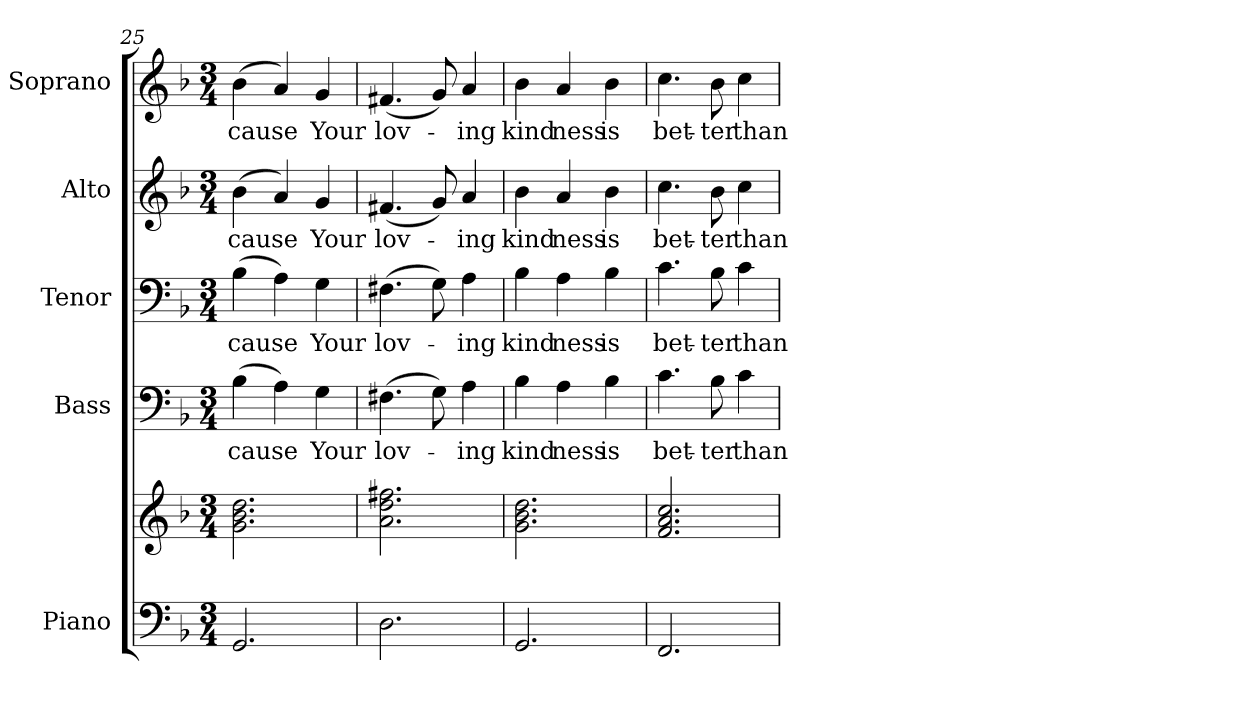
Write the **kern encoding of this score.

**kern	**kern	**kern	**text	**kern	**text	**kern	**text	**kern	**text
*part5	*part5	*part4	*part4	*part3	*part3	*part2	*part2	*part1	*part1
*staff6	*staff5	*staff4	*staff4	*staff3	*staff3	*staff2	*staff2	*staff1	*staff1
*I"Piano	*	*I"Bass	*	*I"Tenor	*	*I"Alto	*	*I"Soprano	*
*I'Pno.	*	*I'B.	*	*I'T.	*	*I'A.	*	*I'S.	*
!!LO:PB:g=z
*clefF4	*clefG2	*clefF4	*	*clefF4	*	*clefG2	*	*clefG2	*
*k[b-]	*k[b-]	*k[b-]	*	*k[b-]	*	*k[b-]	*	*k[b-]	*
*F:	*F:	*F:	*	*F:	*	*F:	*	*F:	*
*M3/4	*M3/4	*M3/4	*	*M3/4	*	*M3/4	*	*M3/4	*
=25	=25	=25	=25	=25	=25	=25	=25	=25	=25
!	!	!	!LO:LY:b:color=#000000	!	!	!	!	!	!
!	!	!	!	!	!LO:LY:b:color=#000000	!	!	!	!
!	!	!	!	!	!	!	!LO:LY:b:color=#000000	!	!
!	!	!	!	!	!	!	!	!	!LO:LY:b:color=#000000
2.GGi/	2.gi\ 2.b-i 2.ddi	(4B-i\	cause	(4B-i\	cause	(4b-i\	cause	(4b-i\	cause
.	.	4Ai\)	.	4Ai\)	.	4ai/)	.	4ai/)	.
!	!	!	!LO:LY:b:color=#000000	!	!	!	!	!	!
!	!	!	!	!	!LO:LY:b:color=#000000	!	!	!	!
!	!	!	!	!	!	!	!LO:LY:b:color=#000000	!	!
!	!	!	!	!	!	!	!	!	!LO:LY:b:color=#000000
.	.	4Gi\	Your	4Gi\	Your	4gi/	Your	4gi/	Your
=26	=26	=26	=26	=26	=26	=26	=26	=26	=26
!	!	!	!LO:LY:b:color=#000000	!	!	!	!	!	!
!	!	!	!	!	!LO:LY:b:color=#000000	!	!	!	!
!	!	!	!	!	!	!	!LO:LY:b:color=#000000	!	!
!	!	!	!	!	!	!	!	!	!LO:LY:b:color=#000000
2.Di\	2.ai\ 2.ddi 2.ff#Xi	(4.F#Xi\	lov-	(4.F#Xi\	lov-	(4.f#Xi/	lov-	(4.f#Xi/	lov-
.	.	8Gi\)	.	8Gi\)	.	8gi/)	.	8gi/)	.
!	!	!	!LO:LY:b:color=#000000	!	!	!	!	!	!
!	!	!	!	!	!LO:LY:b:color=#000000	!	!	!	!
!	!	!	!	!	!	!	!LO:LY:b:color=#000000	!	!
!	!	!	!	!	!	!	!	!	!LO:LY:b:color=#000000
.	.	4Ai\	-ing	4Ai\	-ing	4ai/	-ing	4ai/	-ing
=27	=27	=27	=27	=27	=27	=27	=27	=27	=27
!	!	!	!LO:LY:b:color=#000000	!	!	!	!	!	!
!	!	!	!	!	!LO:LY:b:color=#000000	!	!	!	!
!	!	!	!	!	!	!	!LO:LY:b:color=#000000	!	!
!	!	!	!	!	!	!	!	!	!LO:LY:b:color=#000000
2.GGi/	2.gi\ 2.b-i 2.ddi	4B-i\	kind	4B-i\	kind	4b-i\	kind	4b-i\	kind
!	!	!	!LO:LY:b:color=#000000	!	!	!	!	!	!
!	!	!	!	!	!LO:LY:b:color=#000000	!	!	!	!
!	!	!	!	!	!	!	!LO:LY:b:color=#000000	!	!
!	!	!	!	!	!	!	!	!	!LO:LY:b:color=#000000
.	.	4Ai\	ness	4Ai\	ness	4ai/	ness	4ai/	ness
!	!	!	!LO:LY:b:color=#000000	!	!	!	!	!	!
!	!	!	!	!	!LO:LY:b:color=#000000	!	!	!	!
!	!	!	!	!	!	!	!LO:LY:b:color=#000000	!	!
!	!	!	!	!	!	!	!	!	!LO:LY:b:color=#000000
.	.	4B-i\	is	4B-i\	is	4b-i\	is	4b-i\	is
=28	=28	=28	=28	=28	=28	=28	=28	=28	=28
!	!	!	!LO:LY:b:color=#000000	!	!	!	!	!	!
!	!	!	!	!	!LO:LY:b:color=#000000	!	!	!	!
!	!	!	!	!	!	!	!LO:LY:b:color=#000000	!	!
!	!	!	!	!	!	!	!	!	!LO:LY:b:color=#000000
2.FFi/	2.fi/ 2.ai 2.cci	4.ci\	bet-	4.ci\	bet-	4.cci\	bet-	4.cci\	bet-
!	!	!	!LO:LY:b:color=#000000	!	!	!	!	!	!
!	!	!	!	!	!LO:LY:b:color=#000000	!	!	!	!
!	!	!	!	!	!	!	!LO:LY:b:color=#000000	!	!
!	!	!	!	!	!	!	!	!	!LO:LY:b:color=#000000
.	.	8B-i\	-ter	8B-i\	-ter	8b-i\	-ter	8b-i\	-ter
!	!	!	!LO:LY:b:color=#000000	!	!	!	!	!	!
!	!	!	!	!	!LO:LY:b:color=#000000	!	!	!	!
!	!	!	!	!	!	!	!LO:LY:b:color=#000000	!	!
!	!	!	!	!	!	!	!	!	!LO:LY:b:color=#000000
.	.	4ci\	than	4ci\	than	4cci\	than	4cci\	than
=	=	=	=	=	=	=	=	=	=
*-	*-	*-	*-	*-	*-	*-	*-	*-	*-
